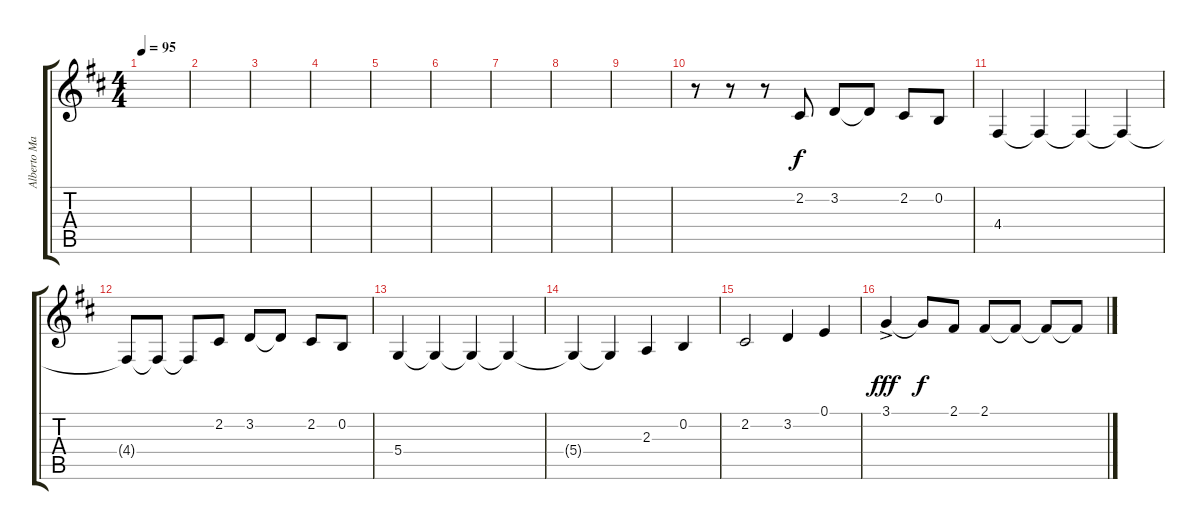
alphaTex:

\track ("Alberto Maroto - Back Vocal" "Alberto Ma") {instrument choiraahs}
\staff {score tabs}
\tuning (E4 B3 G3 D3 A2 E2) {hide}
\ts (4 4)
\tempo 95
\clef g2
\ks bminor
|
|
|
|
|
|
|
|
|
r.8 r.8 r.8 2.2.8 3.2.8 3.2{t}.8 2.2.8 0.2.8 |
4.4.4 4.4{t}.4 4.4{t}.4 4.4{t}.4 |
4.4{t}.8 4.4{t}.8 4.4{t}.8 2.2.8 3.2.8 3.2{t}.8 2.2.8 0.2.8 |
5.4.4 5.4{t}.4 5.4{t}.4 5.4{t}.4 |
5.4{t}.4 5.4{t}.4 2.3.4 0.2.4 |
2.2.2 3.2.4 0.1.4 |
3.1{ac}.4{dy fff} 3.1{t}.8{dy f} 2.1.8 2.1.8 2.1{t}.8 2.1{t}.8 2.1{t}.8
